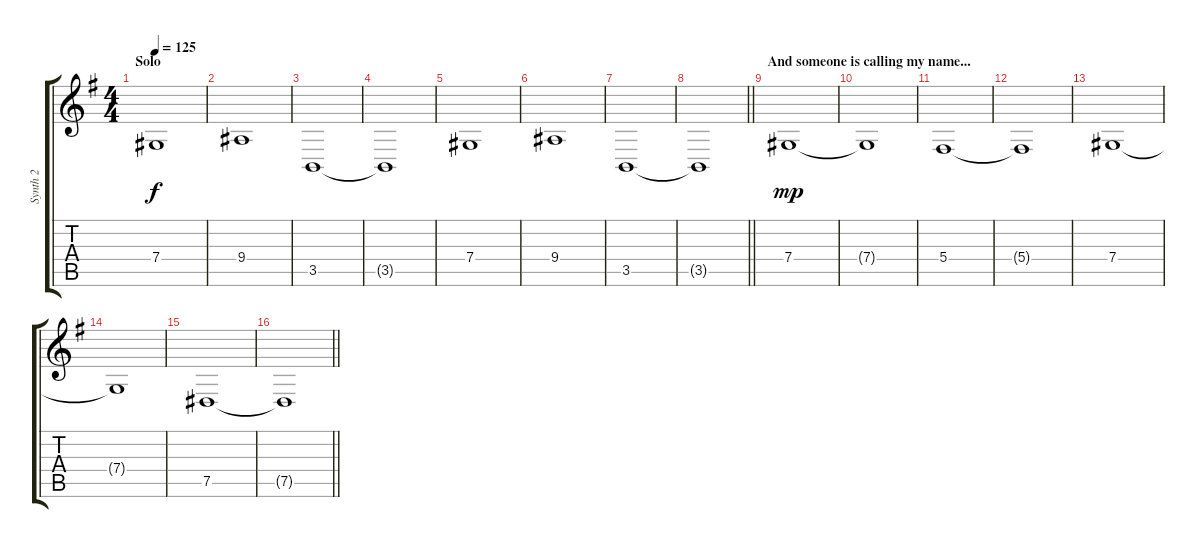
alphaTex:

\track ("Synth 2" "Synth 2") {instrument lead1square}
\staff {score tabs}
\tuning (Eb4 Bb3 Gb3 Db3 Ab2 Eb2) {hide}
\ts (4 4)
\section ("" "Solo")
\tempo 125
\clef g2
\ks g
7.4.1{dy f} |
9.4.1 |
3.5.1 |
3.5{t}.1 |
7.4.1 |
9.4.1 |
3.5.1 |
\barLineRight lightlight
3.5{t}.1 |
\section ("" "And someone is calling my name...")
7.4.1{dy mp} |
7.4{t}.1 |
5.4.1 |
5.4{t}.1 |
7.4.1 |
7.4{t}.1 |
7.5.1 |
\barLineRight lightlight
7.5{t}.1
